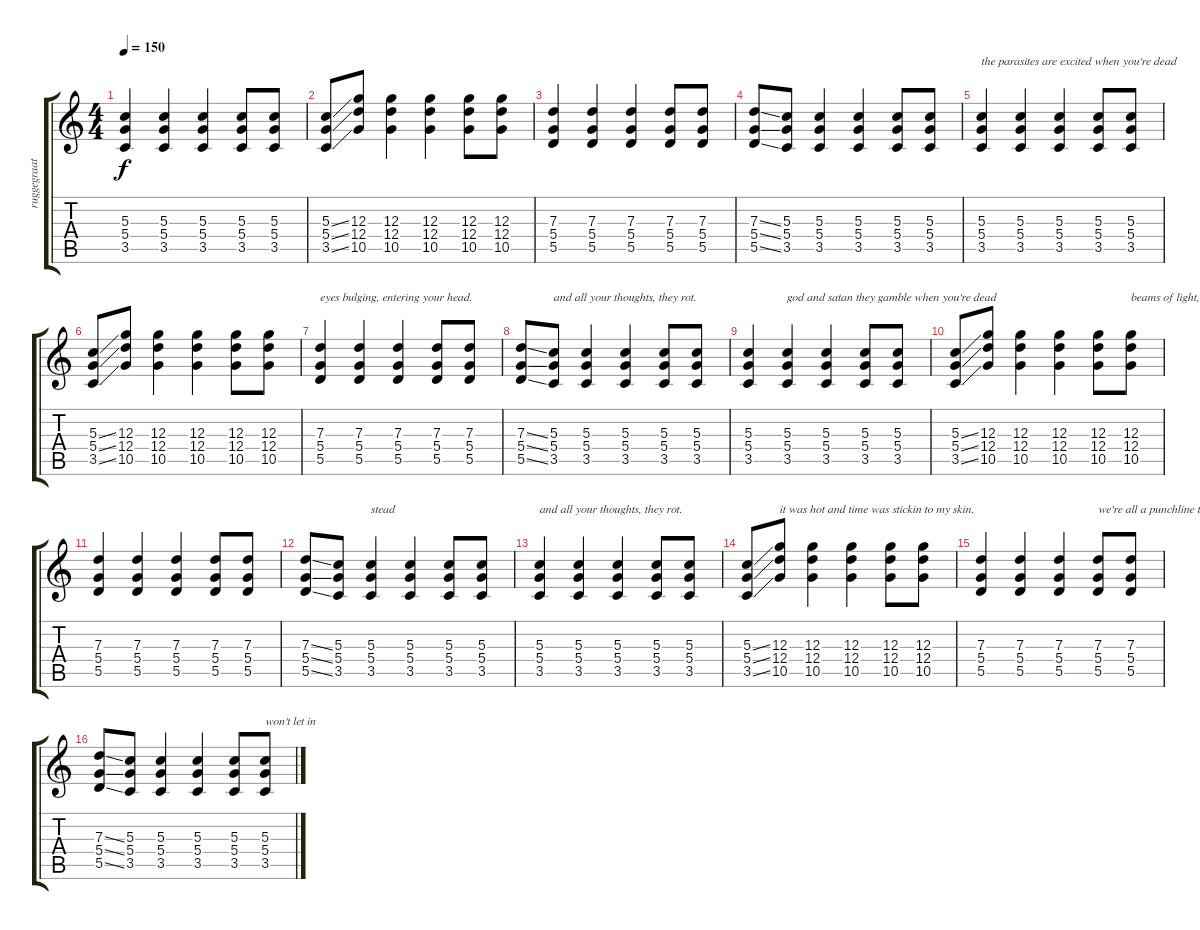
\track ("ruggegraat van het nummer" "ruggegraat") {instrument acousticguitarnylon}
\staff {score tabs}
\tuning (E4 B3 G3 D3 A2 E2) {hide}
\ts (4 4)
\tempo 150
\clef g2
\ks c
(5.3 5.4 3.5).4{dy f instrument acousticguitarnylon} (5.3 5.4 3.5).4 (5.3 5.4 3.5).4 (5.3 5.4 3.5).8 (5.3 5.4 3.5).8 |
(5.3{ss} 5.4{ss} 3.5{ss}).8 (12.3 12.4 10.5).8 (12.3 12.4 10.5).4 (12.3 12.4 10.5).4 (12.3 12.4 10.5).8 (12.3 12.4 10.5).8 |
(7.3 5.4 5.5).4 (7.3 5.4 5.5).4 (7.3 5.4 5.5).4 (7.3 5.4 5.5).8 (7.3 5.4 5.5).8 |
(7.3{ss} 5.4{ss} 5.5{ss}).8 (5.3 5.4 3.5).8 (5.3 5.4 3.5).4 (5.3 5.4 3.5).4 (5.3 5.4 3.5).8 (5.3 5.4 3.5).8 |
(5.3 5.4 3.5).4{txt "the parasites are excited when you're dead"} (5.3 5.4 3.5).4 (5.3 5.4 3.5).4 (5.3 5.4 3.5).8 (5.3 5.4 3.5).8 |
(5.3{ss} 5.4{ss} 3.5{ss}).8 (12.3 12.4 10.5).8 (12.3 12.4 10.5).4 (12.3 12.4 10.5).4 (12.3 12.4 10.5).8 (12.3 12.4 10.5).8 |
(7.3 5.4 5.5).4{txt "eyes bulging, entering your head."} (7.3 5.4 5.5).4 (7.3 5.4 5.5).4 (7.3 5.4 5.5).8 (7.3 5.4 5.5).8 |
(7.3{ss} 5.4{ss} 5.5{ss}).8 (5.3 5.4 3.5).8{txt "and all your thoughts, they rot."} (5.3 5.4 3.5).4 (5.3 5.4 3.5).4 (5.3 5.4 3.5).8 (5.3 5.4 3.5).8 |
(5.3 5.4 3.5).4 (5.3 5.4 3.5).4{txt "god and satan they gamble when you're dead"} (5.3 5.4 3.5).4 (5.3 5.4 3.5).8 (5.3 5.4 3.5).8 |
(5.3{ss} 5.4{ss} 3.5{ss}).8 (12.3 12.4 10.5).8 (12.3 12.4 10.5).4 (12.3 12.4 10.5).4 (12.3 12.4 10.5).8 (12.3 12.4 10.5).8{txt "beams of light, one sprite, the other's bourbon in"} |
(7.3 5.4 5.5).4 (7.3 5.4 5.5).4 (7.3 5.4 5.5).4 (7.3 5.4 5.5).8 (7.3 5.4 5.5).8 |
(7.3{ss} 5.4{ss} 5.5{ss}).8 (5.3 5.4 3.5).8 (5.3 5.4 3.5).4{txt "stead"} (5.3 5.4 3.5).4 (5.3 5.4 3.5).8 (5.3 5.4 3.5).8 |
(5.3 5.4 3.5).4{txt "and all your thoughts, they rot."} (5.3 5.4 3.5).4 (5.3 5.4 3.5).4 (5.3 5.4 3.5).8 (5.3 5.4 3.5).8 |
(5.3{ss} 5.4{ss} 3.5{ss}).8 (12.3 12.4 10.5).8{txt "it was hot and time was stickin to my skin."} (12.3 12.4 10.5).4 (12.3 12.4 10.5).4 (12.3 12.4 10.5).8 (12.3 12.4 10.5).8 |
(7.3 5.4 5.5).4 (7.3 5.4 5.5).4 (7.3 5.4 5.5).4 (7.3 5.4 5.5).8{txt "we're all a punchline to a joke that they "} (7.3 5.4 5.5).8 |
(7.3{ss} 5.4{ss} 5.5{ss}).8 (5.3 5.4 3.5).8 (5.3 5.4 3.5).4 (5.3 5.4 3.5).4 (5.3 5.4 3.5).8 (5.3 5.4 3.5).8{txt "won't let in"}
